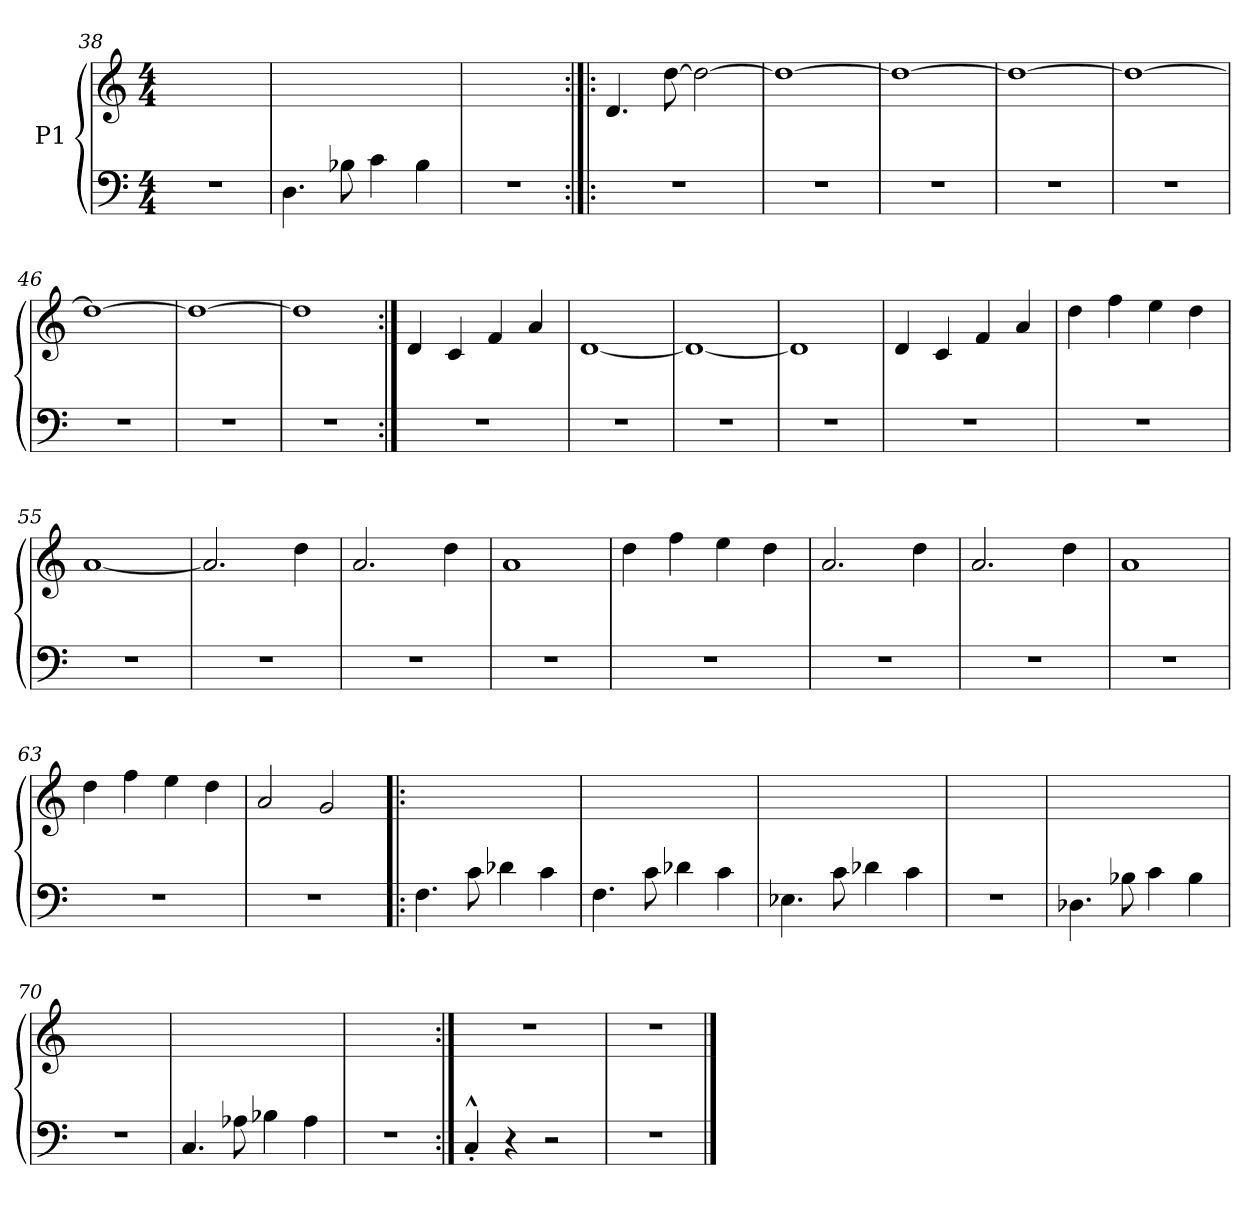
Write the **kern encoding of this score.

**kern	**kern
*part1	*part1
*staff2	*staff1
*I"P1	*
*clefF4	*clefG2
*k[]	*k[]
*M4/4	*M4/4
=38	=38
1r	1ryy
=39	=39
4.Di\	1ryy
8B-Xi\	.
4ci\	.
4B-i\	.
=40	=40
1r	1ryy
!!LO:LB:g=z
=41:|!|:	=41:|!|:
1r	4.di/
.	[>8ddi\
.	2ddi\_>
=42	=42
1r	1ddi_>
=43	=43
1r	1ddi_>
=44	=44
1r	1ddi_>
=45	=45
1r	1ddi_>
=46	=46
1r	1ddi_>
=47	=47
1r	1ddi_>
=48	=48
1r	1ddi]
!!LO:PB:g=z
=49:|!	=49:|!
1r	4di/
.	4ci/
.	4fi/
.	4ai/
=50	=50
1r	[<1di
=51	=51
1r	1di_<
=52	=52
1r	1di]
!!LO:LB:g=z
=53	=53
1r	4di/
.	4ci/
.	4fi/
.	4ai/
=54	=54
1r	4ddi\
.	4ffi\
.	4eei\
.	4ddi\
=55	=55
1r	[<1ai
=56	=56
1r	2.ai/]
.	4ddi\
!!LO:LB:g=z
=57	=57
1r	2.ai/
.	4ddi\
=58	=58
1r	1ai
=59	=59
1r	4ddi\
.	4ffi\
.	4eei\
.	4ddi\
=60	=60
1r	2.ai/
.	4ddi\
!!LO:LB:g=z
=61	=61
1r	2.ai/
.	4ddi\
=62	=62
1r	1ai
=63	=63
1r	4ddi\
.	4ffi\
.	4eei\
.	4ddi\
=64	=64
1r	2ai/
.	2gi/
!!LO:LB:g=z
=65!|:	=65!|:
4.Fi\	1ryy
8ci\	.
4d-Xi\	.
4ci\	.
=66	=66
4.Fi\	1ryy
8ci\	.
4d-Xi\	.
4ci\	.
=67	=67
4.E-Xi\	1ryy
8ci\	.
4d-Xi\	.
4ci\	.
=68	=68
1r	1ryy
!!LO:LB:g=z
=69	=69
4.D-Xi\	1ryy
8B-Xi\	.
4ci\	.
4B-i\	.
=70	=70
1r	1ryy
=71	=71
4.Ci/	1ryy
8A-Xi\	.
4B-Xi\	.
4A-i\	.
=72	=72
1r	1ryy
=73:|!	=73:|!
4C'^^i/	1r
4r	.
2r	.
=74	=74
1r	1r
==	==
*-	*-
